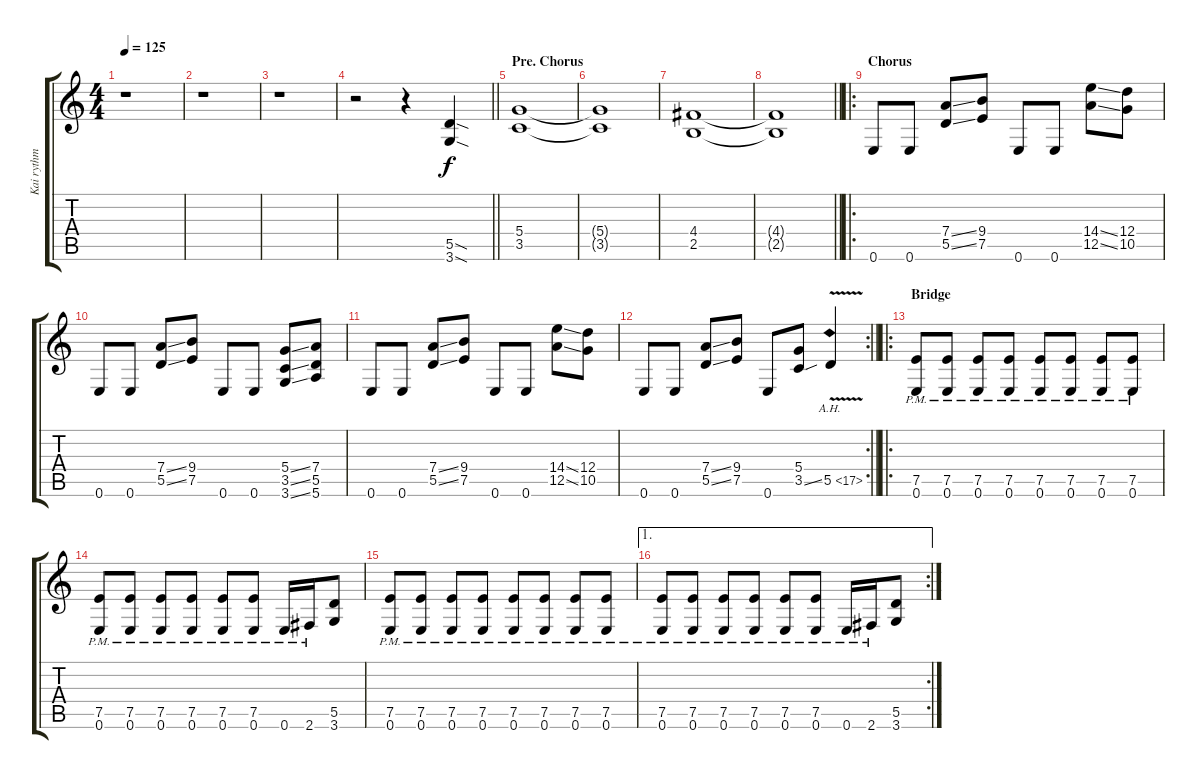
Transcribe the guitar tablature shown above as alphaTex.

\track ("Kai rythm" "Kai rythm") {instrument distortionguitar}
\staff {score tabs}
\tuning (E4 B3 G3 D3 A2 E2) {hide}
\ts (4 4)
\tempo 125
\clef g2
\ks c
r.1{dy f} |
r.1 |
r.1 |
\barLineRight lightlight
r.2{volume 13} r.4 (5.5{sod} 3.6{sod}).4 |
\section ("" "Pre. Chorus")
(5.4 3.5).1 |
(5.4{t} 3.5{t}).1 |
(4.4 2.5).1 |
\barLineRight lightlight
(4.4{t} 2.5{t}).1 |
\ro
\section ("" "Chorus")
0.6.8 0.6.8 (7.4{ss} 5.5{ss}).8 (9.4 7.5).8 0.6.8 0.6.8 (14.4{ss} 12.5{ss}).8 (12.4 10.5).8 |
0.6.8 0.6.8 (7.4{ss} 5.5{ss}).8 (9.4 7.5).8 0.6.8 0.6.8 (5.4{ss} 3.5{ss} 3.6{ss}).8 (7.4 5.5 5.6).8 |
0.6.8 0.6.8 (7.4{ss} 5.5{ss}).8 (9.4 7.5).8 0.6.8 0.6.8 (14.4{ss} 12.5{ss}).8 (12.4 10.5).8 |
\rc 2
\barLineRight lightlight
0.6.8 0.6.8 (7.4{ss} 5.5{ss}).8 (9.4 7.5).8 0.6.8 (5.4 3.5{ss}).8 5.5{ah 12 v}.4 |
\ro
\section ("" "Bridge")
(7.5{pm} 0.6{pm}).8 (7.5{pm} 0.6{pm}).8 (7.5{pm} 0.6{pm}).8 (7.5{pm} 0.6{pm}).8 (7.5{pm} 0.6{pm}).8 (7.5{pm} 0.6{pm}).8 (7.5{pm} 0.6{pm}).8 (7.5{pm} 0.6{pm}).8 |
(7.5{pm} 0.6{pm}).8 (7.5{pm} 0.6{pm}).8 (7.5{pm} 0.6{pm}).8 (7.5{pm} 0.6{pm}).8 (7.5{pm} 0.6{pm}).8 (7.5{pm} 0.6{pm}).8 0.6{pm}.16 2.6{pm}.16 (5.5 3.6).8 |
(7.5{pm} 0.6{pm}).8 (7.5{pm} 0.6{pm}).8 (7.5{pm} 0.6{pm}).8 (7.5{pm} 0.6{pm}).8 (7.5{pm} 0.6{pm}).8 (7.5{pm} 0.6{pm}).8 (7.5{pm} 0.6{pm}).8 (7.5{pm} 0.6{pm}).8 |
\ae 1
\rc 2
(7.5{pm} 0.6{pm}).8 (7.5{pm} 0.6{pm}).8 (7.5{pm} 0.6{pm}).8 (7.5{pm} 0.6{pm}).8 (7.5{pm} 0.6{pm}).8 (7.5{pm} 0.6{pm}).8 0.6{pm}.16 2.6{pm}.16 (5.5 3.6).8
